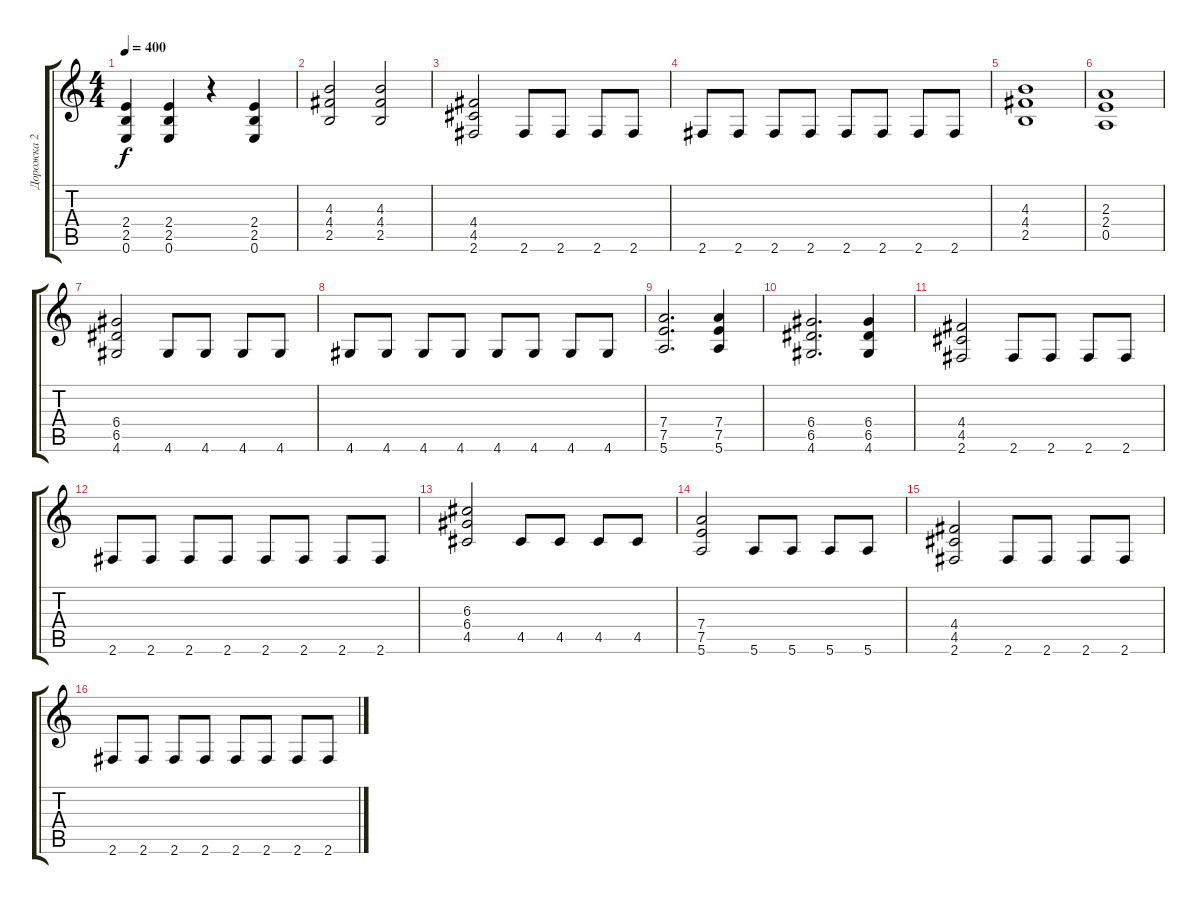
\track ("Дорожка 2" "Дорожка 2") {instrument overdrivenguitar}
\staff {score tabs}
\tuning (E4 B3 G3 D3 A2 E2) {hide}
\ts (4 4)
\tempo 400
\clef g2
\ks c
(2.4 2.5 0.6).4{dy f} (2.4 2.5 0.6).4 r.4 (2.4 2.5 0.6).4 |
(4.3 4.4 2.5).2 (4.3 4.4 2.5).2 |
(4.4 4.5 2.6).2 2.6.8 2.6.8 2.6.8 2.6.8 |
2.6.8 2.6.8 2.6.8 2.6.8 2.6.8 2.6.8 2.6.8 2.6.8 |
(4.3 4.4 2.5).1 |
(2.3 2.4 0.5).1 |
(6.4 6.5 4.6).2 4.6.8 4.6.8 4.6.8 4.6.8 |
4.6.8 4.6.8 4.6.8 4.6.8 4.6.8 4.6.8 4.6.8 4.6.8 |
(7.4 7.5 5.6).2{d} (7.4 7.5 5.6).4 |
(6.4 6.5 4.6).2{d} (6.4 6.5 4.6).4 |
(4.4 4.5 2.6).2 2.6.8 2.6.8 2.6.8 2.6.8 |
2.6.8 2.6.8 2.6.8 2.6.8 2.6.8 2.6.8 2.6.8 2.6.8 |
(6.3 6.4 4.5).2 4.5.8 4.5.8 4.5.8 4.5.8 |
(7.4 7.5 5.6).2 5.6.8 5.6.8 5.6.8 5.6.8 |
(4.4 4.5 2.6).2 2.6.8 2.6.8 2.6.8 2.6.8 |
2.6.8 2.6.8 2.6.8 2.6.8 2.6.8 2.6.8 2.6.8 2.6.8
